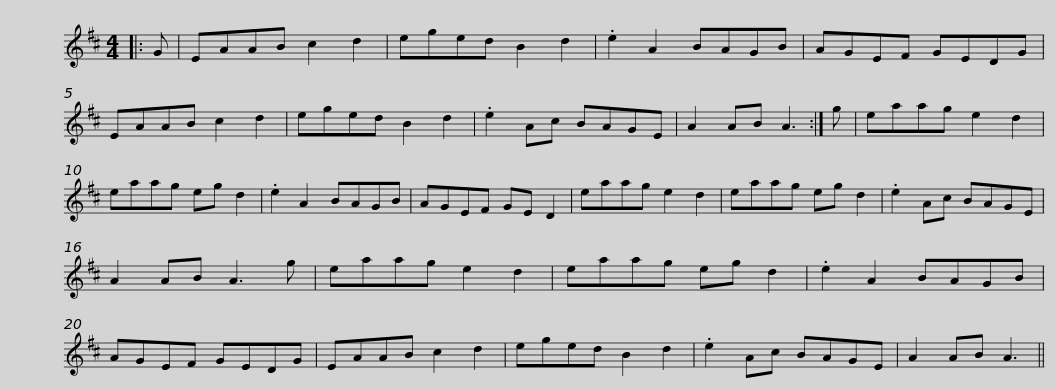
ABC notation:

X:1
L:1/8
M:4/4
I:linebreak $
K:D
V:1 treble
V:1
|: G | EAAB c2 d2 | eged B2 d2 | .e2 A2 BAGB | AGEF GEDG | %5
 EAAB c2 d2 | eged B2 d2 |$ .e2 Ac BAGE | A2 AB A3 :| g | %10
 eaag e2 d2 | eaag eg d2 | .e2 A2 BAGB | AGEF GE D2 |$ eaag e2 d2 | %15
 eaag eg d2 | .e2 Ac BAGE | A2 AB A3 g | eaag e2 d2 | eaag eg d2 |$ %20
 .e2 A2 BAGB | AGEF GEDG | EAAB c2 d2 | eged B2 d2 | .e2 Ac BAGE | %25
 A2 AB A3 || %26
